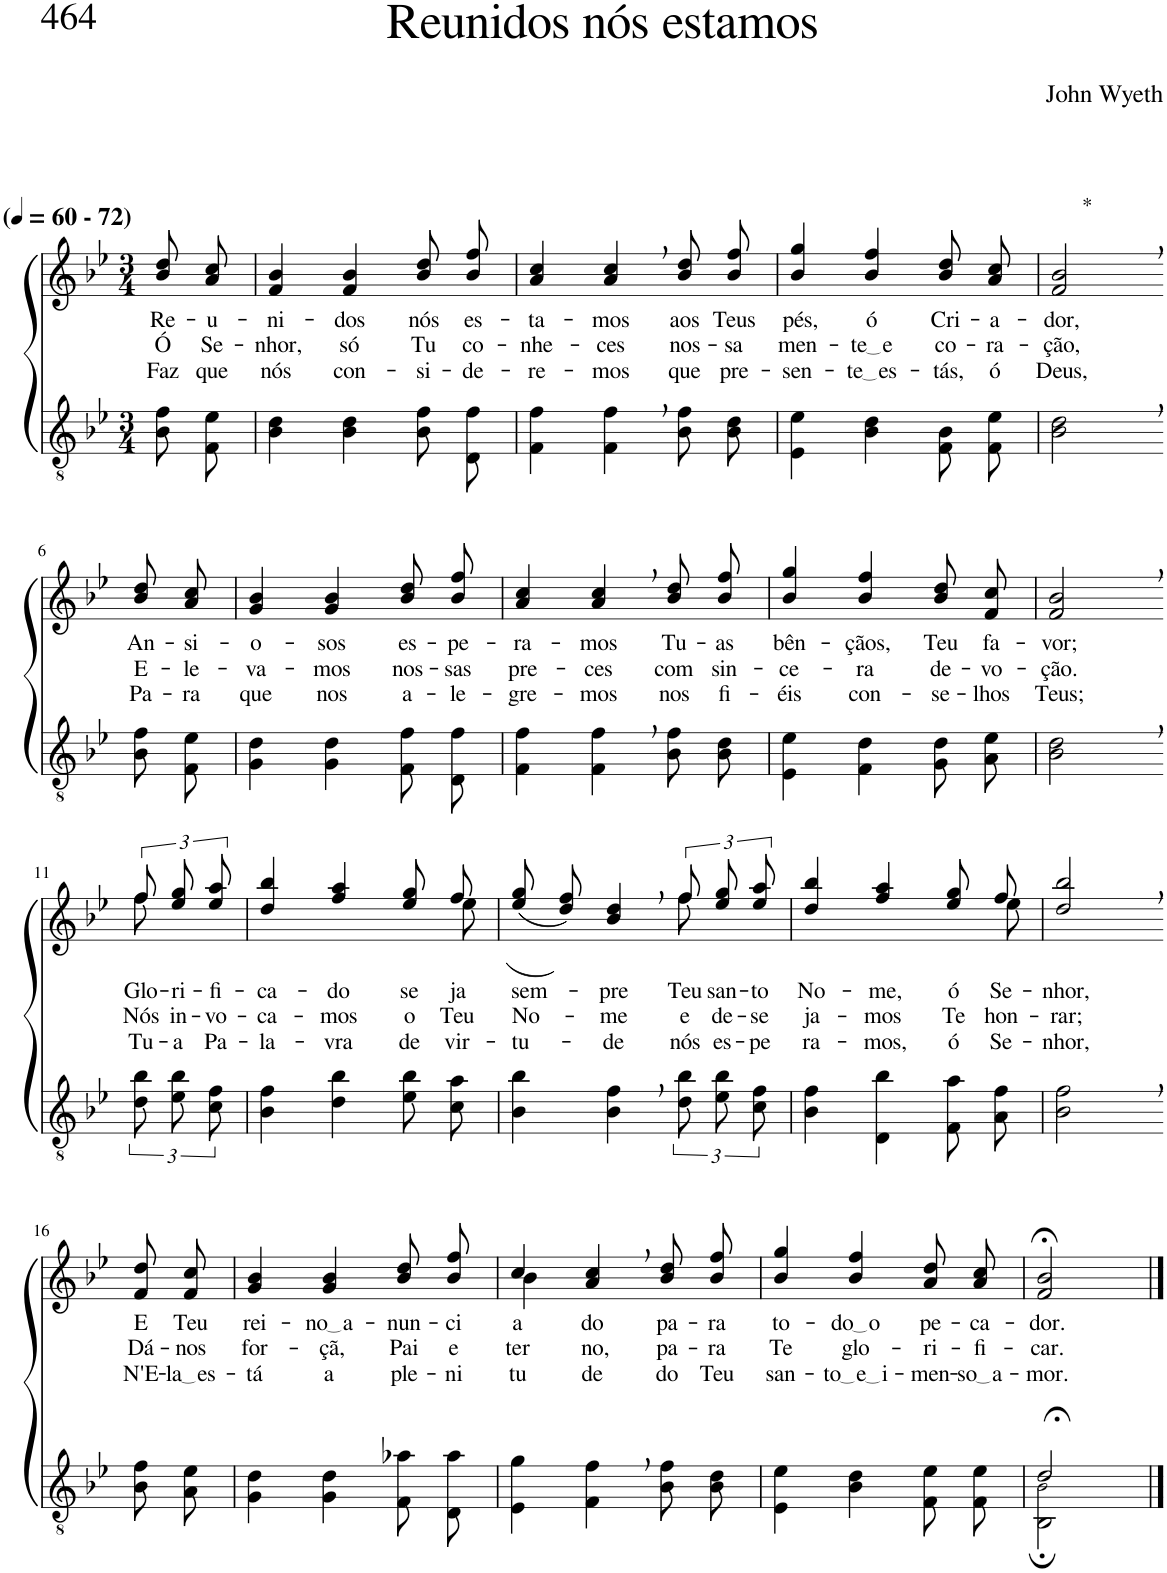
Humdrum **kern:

**kern	**kern	**text	**text	**text
*part2	*part1	*part1	*part1	*part1
*staff2	*staff1	*staff1	*staff1	*staff1
*I"Parte III e IV	*I"Parte I e II	*	*	*
*clefGv2	*clefG2	*	*	*
*Trd4c7	*Trd4c7	*	*	*
*k[b-e-]	*k[b-e-]	*	*	*
*M3/4	*M3/4	*	*	*
*MM60	*MM60	*	*	*
=1	=1	=1	=1	=1
!	!LO:TX:a:B:t=(	!	!	!
!	!LO:TX:a:B:t=- 72)	!	!	!
!	!	!LO:LY:b	!LO:LY:b	!LO:LY:b
8B-\ 8f\L	8b-\ 8dd\L	Re-	Ó	Faz
!	!	!LO:LY:b	!LO:LY:b	!LO:LY:b
8F\ 8e-\J	8a\ 8cc\J	-u-	Se-	que
=2	=2	=2	=2	=2
!	!	!LO:LY:b	!LO:LY:b	!LO:LY:b
4B-\ 4d\	4f/ 4b-/	-ni-	-nhor,	nós
!	!	!LO:LY:b	!LO:LY:b	!LO:LY:b
4B-\ 4d\	4f/ 4b-/	-dos	só	con-
!	!	!LO:LY:b	!LO:LY:b	!LO:LY:b
8B-\ 8f\L	8b-\ 8dd\L	nós	Tu	-si-
!	!	!LO:LY:b	!LO:LY:b	!LO:LY:b
8D\ 8f\J	8b-\ 8ff\J	es-	co-	-de-
=3	=3	=3	=3	=3
!	!	!LO:LY:b	!LO:LY:b	!LO:LY:b
4F\ 4f\	4a/ 4cc/	-ta-	-nhe-	-re-
!	!	!LO:LY:b	!LO:LY:b	!LO:LY:b
4F\, 4f\,	4a/, 4cc/,	-mos	-ces	-mos
!	!	!LO:LY:b	!LO:LY:b	!LO:LY:b
8B-\ 8f\L	8b-\ 8dd\L	aos	nos-	que
!	!	!LO:LY:b	!LO:LY:b	!LO:LY:b
8B-\ 8d\J	8b-\ 8ff\J	Teus	-sa	pre-
=4	=4	=4	=4	=4
!	!	!LO:LY:b	!LO:LY:b	!LO:LY:b
4E-\ 4e-\	4b-/ 4gg/	pés,	men-	-sen-
!	!	!LO:LY:b	!LO:LY:b	!LO:LY:b
4B-\ 4d\	4b-/ 4ff/	ó	te e	te es
!	!	!LO:LY:b	!LO:LY:b	!LO:LY:b
8F\ 8B-\L	8b-\ 8dd\L	Cri-	co-	-tás,
!	!	!LO:LY:b	!LO:LY:b	!LO:LY:b
8F\ 8e-\J	8a\ 8cc\J	-a-	-ra-	ó
=5	=5	=5	=5	=5
!	!LO:TX:a:t=*	!	!	!
!	!	!LO:LY:b	!LO:LY:b	!LO:LY:b
2B-\, 2d\,	2f/, 2b-/,	-dor,	-ção,	Deus,
!!LO:LB:g=z
=6-	=6-	=6-	=6-	=6-
!	!	!LO:LY:b	!LO:LY:b	!LO:LY:b
8B-\ 8f\L	8b-\ 8dd\L	An-	E-	Pa-
!	!	!LO:LY:b	!LO:LY:b	!LO:LY:b
8F\ 8e-\J	8a\ 8cc\J	-si-	-le-	-ra
=7	=7	=7	=7	=7
!	!	!LO:LY:b	!LO:LY:b	!LO:LY:b
4G\ 4d\	4g/ 4b-/	-o-	-va-	que
!	!	!LO:LY:b	!LO:LY:b	!LO:LY:b
4G\ 4d\	4g/ 4b-/	-sos	-mos	nos
!	!	!LO:LY:b	!LO:LY:b	!LO:LY:b
8F\ 8f\L	8b-\ 8dd\L	es-	nos-	a-
!	!	!LO:LY:b	!LO:LY:b	!LO:LY:b
8D\ 8f\J	8b-\ 8ff\J	-pe-	-sas	-le-
=8	=8	=8	=8	=8
!	!	!LO:LY:b	!LO:LY:b	!LO:LY:b
4F\ 4f\	4a/ 4cc/	-ra-	pre-	-gre-
!	!	!LO:LY:b	!LO:LY:b	!LO:LY:b
4F\, 4f\,	4a/, 4cc/,	-mos	-ces	-mos
!	!	!LO:LY:b	!LO:LY:b	!LO:LY:b
8B-\ 8f\L	8b-\ 8dd\L	Tu-	com	nos
!	!	!LO:LY:b	!LO:LY:b	!LO:LY:b
8B-\ 8d\J	8b-\ 8ff\J	-as	sin-	fi-
=9	=9	=9	=9	=9
!	!	!LO:LY:b	!LO:LY:b	!LO:LY:b
4E-\ 4e-\	4b-/ 4gg/	bên-	-ce-	-éis
!	!	!LO:LY:b	!LO:LY:b	!LO:LY:b
4F\ 4d\	4b-/ 4ff/	-çãos,	-ra	con-
!	!	!LO:LY:b	!LO:LY:b	!LO:LY:b
8G\ 8d\L	8b-\ 8dd\L	Teu	de-	-se-
!	!	!LO:LY:b	!LO:LY:b	!LO:LY:b
8A\ 8e-\J	8f\ 8cc\J	fa-	-vo-	-lhos
=10	=10	=10	=10	=10
!	!	!LO:LY:b	!LO:LY:b	!LO:LY:b
2B-\, 2d\,	2f/, 2b-/,	-vor;	-ção.	Teus;
!!LO:LB:g=z
=11-	=11-	=11-	=11-	=11-
*	*^	*	*	*
!	!	!	!LO:LY:b	!LO:LY:b	!LO:LY:b
12d\ 12b-\L	12ff\L	8ff\	Glo-	Nós	Tu-
!	!	!	!LO:LY:b	!LO:LY:b	!LO:LY:b
12e-\ 12b-\	12ee-\ 12gg\	.	-ri-	in-	-a
.	.	8ryy	.	.	.
!	!	!	!LO:LY:b	!LO:LY:b	!LO:LY:b
12c\ 12f\J	12ee-\ 12aa\J	.	-fi-	-vo-	Pa-
=12	=12	=12	=12	=12	=12
!	!	!	!LO:LY:b	!LO:LY:b	!LO:LY:b
4B-\ 4f\	4dd/ 4bb-/	8ryy	-ca-	-ca-	-la-
!	!	!	!LO:LY:b	!LO:LY:b	!LO:LY:b
*	*v	*v	*	*	*
4d\ 4b-\	4ff/ 4aa/	-do	-mos	-vra
!	!	!LO:LY:b	!LO:LY:b	!LO:LY:b
8e-\ 8b-\L	8ee-\ 8gg\L	se-	o	de
*	*^	*	*	*
!	!	!	!LO:LY:b	!LO:LY:b	!LO:LY:b
8c\ 8a\J	8ff\J	8ee-\	-ja	Teu	vir-
=13	=13	=13	=13	=13	=13
!	!	!	!LO:LY:b	!LO:LY:b	!LO:LY:b
4B-\ 4b-\	2ryy	((8ee-\ 8gg\L	sem-	No-	-tu-
.	.	8dd\ 8ff\J))	.	.	.
!	!	!	!LO:LY:b	!LO:LY:b	!LO:LY:b
4B-\, 4f\,	.	4b-/ 4dd/	-pre	-me	-de
!	!	!	!LO:LY:b	!LO:LY:b	!LO:LY:b
12d\ 12b-\L	8ff\	12ff\L	Teu	e	nós
!	!	!	!LO:LY:b	!LO:LY:b	!LO:LY:b
12e-\ 12b-\	.	12ee-\ 12gg\	san-	de-	es-
.	8ryy	.	.	.	.
!	!	!	!LO:LY:b	!LO:LY:b	!LO:LY:b
12c\ 12f\J	.	12ee-\ 12aa\J	-to	-se-	-pe-
=14	=14	=14	=14	=14	=14
!	!	!	!LO:LY:b	!LO:LY:b	!LO:LY:b
4B-\ 4f\	4dd/ 4bb-/	8ryy	No-	-ja-	-ra-
!	!	!	!LO:LY:b	!LO:LY:b	!LO:LY:b
*	*v	*v	*	*	*
4D\ 4b-\	4ff/ 4aa/	-me,	-mos	-mos,
!	!	!LO:LY:b	!LO:LY:b	!LO:LY:b
8F\ 8a\L	8ee-\ 8gg\L	ó	Te	ó
*	*^	*	*	*
!	!	!	!LO:LY:b	!LO:LY:b	!LO:LY:b
8A\ 8f\J	8ff\J	8ee-\	Se-	hon-	Se-
=15	=15	=15	=15	=15	=15
!	!	!	!LO:LY:b	!LO:LY:b	!LO:LY:b
*	*v	*v	*	*	*
2B-\, 2f\,	2dd/, 2bb-/,	-nhor,	-rar;	-nhor,
!!LO:LB:g=z
=16-	=16-	=16-	=16-	=16-
!	!	!LO:LY:b	!LO:LY:b	!LO:LY:b
8B-\ 8f\L	8f/ 8dd/L	E	Dá-	N'E-
!	!	!LO:LY:b	!LO:LY:b	!LO:LY:b
8A\ 8e-\J	8f/ 8cc/J	Teu	-nos	la es
=17	=17	=17	=17	=17
!	!	!LO:LY:b	!LO:LY:b	!LO:LY:b
4G\ 4d\	4g/ 4b-/	rei-	for-	-tá
!	!	!LO:LY:b	!LO:LY:b	!LO:LY:b
4G\ 4d\	4g/ 4b-/	no a	-çã,	a
!	!	!LO:LY:b	!LO:LY:b	!LO:LY:b
8F\ 8a-X\L	8b-\ 8dd\L	-nun-	Pai	ple-
!	!	!LO:LY:b	!LO:LY:b	!LO:LY:b
8D\ 8a-\J	8b-\ 8ff\J	-ci-	e-	-ni-
=18	=18	=18	=18	=18
*	*^	*	*	*
!	!	!	!LO:LY:b	!LO:LY:b	!LO:LY:b
4E-\ 4g\	4cc/	4b-\	a-	-ter-	-tu-
!	!	!	!LO:LY:b	!LO:LY:b	!LO:LY:b
4F\, 4f\,	4a/, 4cc/,	2ryy	-do	-no,	-de
!	!	!	!LO:LY:b	!LO:LY:b	!LO:LY:b
8B-\ 8f\L	8b-\ 8dd\L	.	pa-	pa-	do
!	!	!	!LO:LY:b	!LO:LY:b	!LO:LY:b
8B-\ 8d\J	8b-\ 8ff\J	.	-ra	-ra	Teu
*	*v	*v	*	*	*
=19	=19	=19	=19	=19
!	!	!LO:LY:b	!LO:LY:b	!LO:LY:b
4E-\ 4e-\	4b-/ 4gg/	to-	Te	san-
!	!	!LO:LY:b	!LO:LY:b	!LO:LY:b
4B-\ 4d\	4b-/ 4ff/	do o	glo-	to e i
!	!	!LO:LY:b	!LO:LY:b	!LO:LY:b
8F\ 8e-\L	8a\ 8dd\L	pe-	-ri-	-men-
!	!	!LO:LY:b	!LO:LY:b	!LO:LY:b
8F\ 8e-\J	8a\ 8cc\J	-ca-	-fi-	so a
=20	=20	=20	=20	=20
*^	*	*	*	*
!	!	!	!LO:LY:b	!LO:LY:b	!LO:LY:b
2d;</	2BB-\; 2B-!\;	2f/;< 2b-/;<	-dor.	-car.	-mor.
*v	*v	*	*	*	*
==	==	==	==	==
*-	*-	*-	*-	*-
